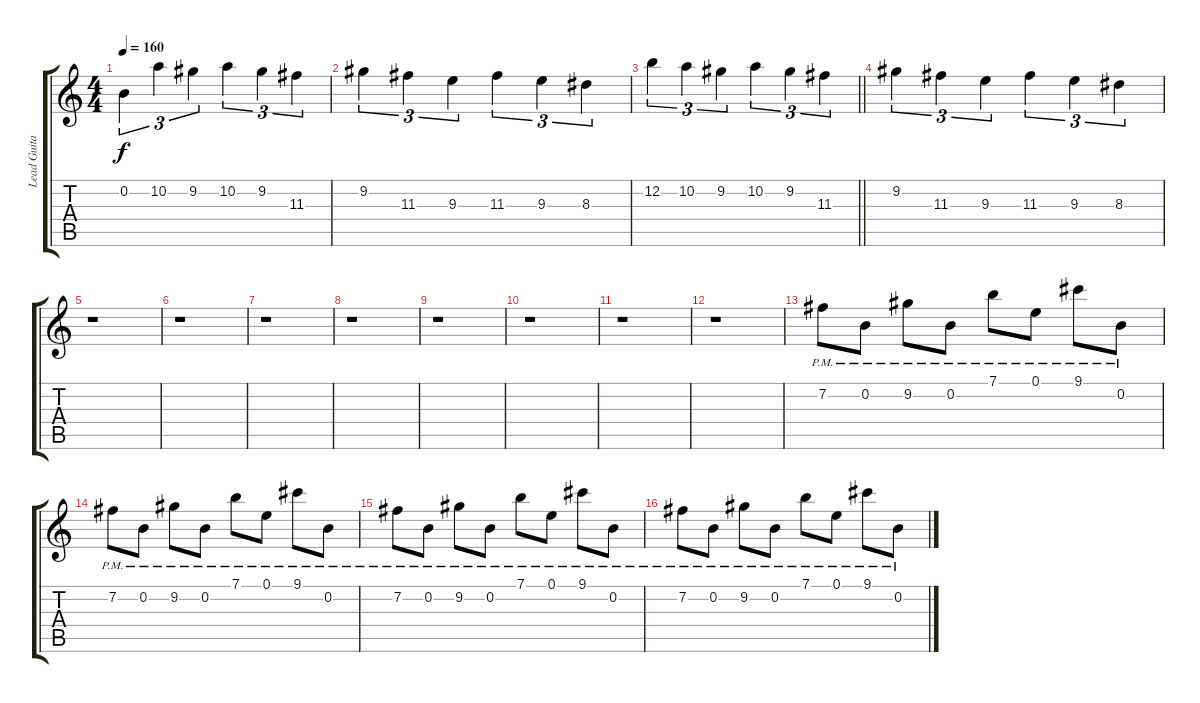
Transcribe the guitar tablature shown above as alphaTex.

\track ("Lead Guitar - Kita" "Lead Guita") {instrument distortionguitar}
\staff {score tabs}
\tuning (E4 B3 G3 D3 A2 E2) {hide}
\ts (4 4)
\tempo 160
\clef g2
\ks c
0.2.4{tu (3 2) dy f} 10.2.4{tu (3 2)} 9.2.4{tu (3 2)} 10.2.4{tu (3 2)} 9.2.4{tu (3 2)} 11.3.4{tu (3 2)} |
9.2.4{tu (3 2)} 11.3.4{tu (3 2)} 9.3.4{tu (3 2)} 11.3.4{tu (3 2)} 9.3.4{tu (3 2)} 8.3.4{tu (3 2)} |
\barLineRight lightlight
12.2.4{tu (3 2)} 10.2.4{tu (3 2)} 9.2.4{tu (3 2)} 10.2.4{tu (3 2)} 9.2.4{tu (3 2)} 11.3.4{tu (3 2)} |
9.2.4{tu (3 2)} 11.3.4{tu (3 2)} 9.3.4{tu (3 2)} 11.3.4{tu (3 2)} 9.3.4{tu (3 2)} 8.3.4{tu (3 2)} |
r.1 |
r.1 |
r.1 |
r.1 |
r.1 |
r.1 |
r.1 |
r.1 |
7.2{pm}.8 0.2{pm}.8 9.2{pm}.8 0.2{pm}.8 7.1{pm}.8 0.1{pm}.8 9.1{pm}.8 0.2{pm}.8 |
7.2{pm}.8 0.2{pm}.8 9.2{pm}.8 0.2{pm}.8 7.1{pm}.8 0.1{pm}.8 9.1{pm}.8 0.2{pm}.8 |
7.2{pm}.8 0.2{pm}.8 9.2{pm}.8 0.2{pm}.8 7.1{pm}.8 0.1{pm}.8 9.1{pm}.8 0.2{pm}.8 |
7.2{pm}.8 0.2{pm}.8 9.2{pm}.8 0.2{pm}.8 7.1{pm}.8 0.1{pm}.8 9.1{pm}.8 0.2{pm}.8
